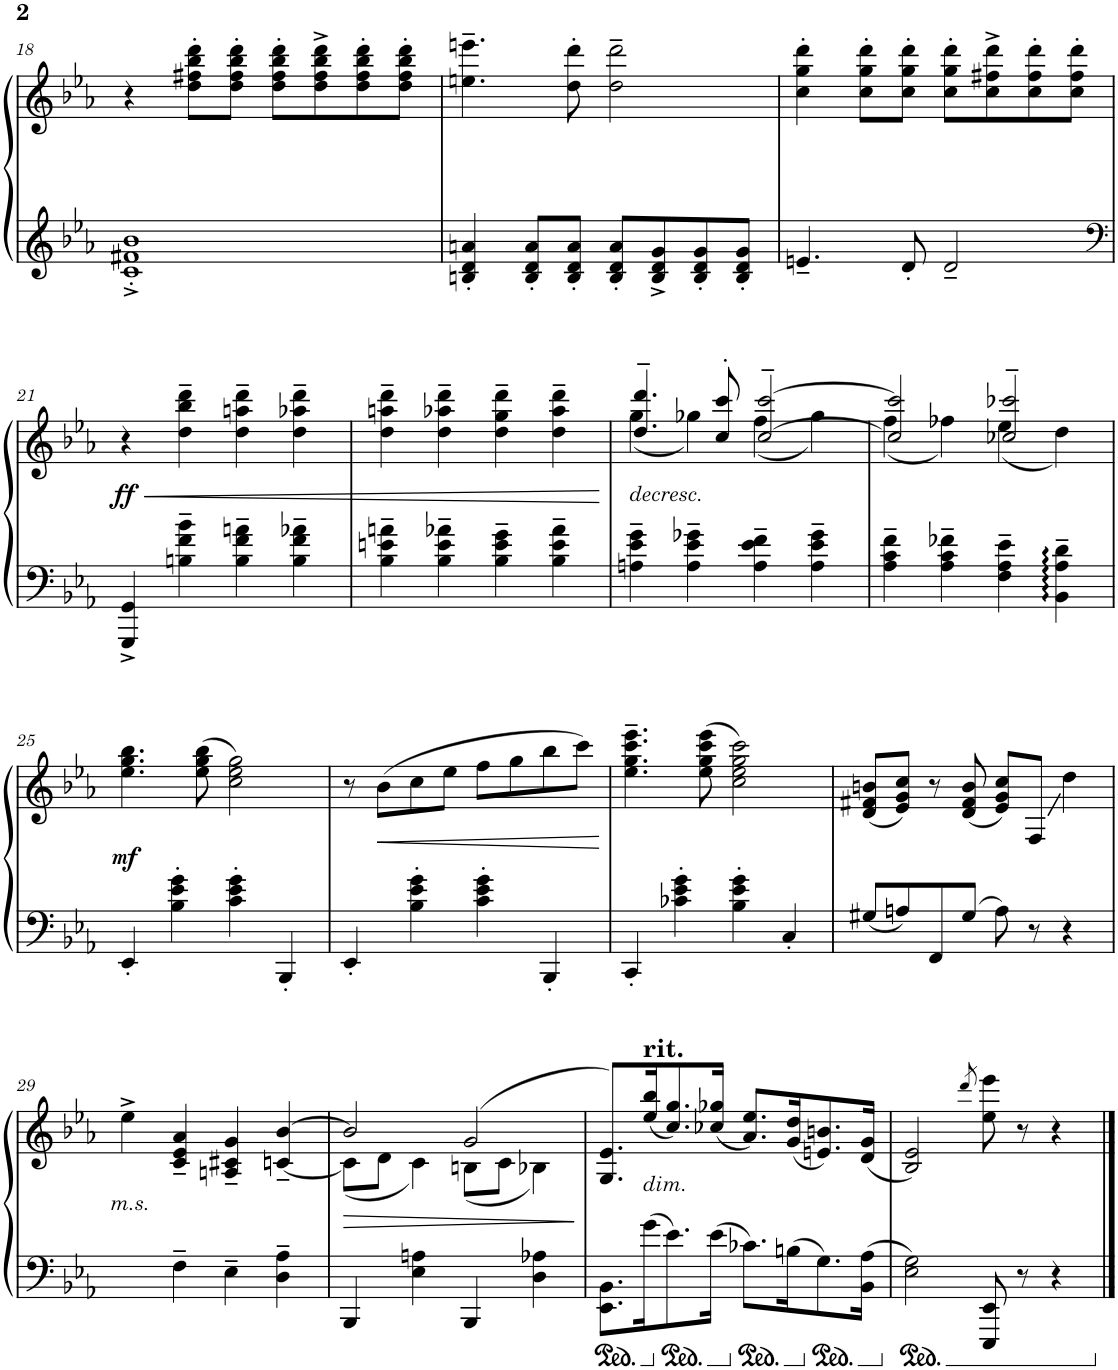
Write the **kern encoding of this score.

**kern	**kern	**dynam
*part1	*part1	*part1
*staff2	*staff1	*staff1/2
*I"Piano	*	*
*I'Pno.	*	*
!!LO:PB:g=z
*clefG2	*clefG2	*
*k[b-e-a-]	*k[b-e-a-]	*
*M2/2	*M2/2	*
*met(c|)	*met(c|)	*
=18	=18	=18
1c'^ 1f#X'^ 1b-'^	4r	.
.	8dd\' 8ff#X\' 8bb-\' 8ddd\'L	.
.	8dd\' 8ff#\' 8bb-\' 8ddd\'J	.
.	8dd\' 8ff#\' 8bb-\' 8ddd\'L	.
.	8dd\^ 8ff#\^ 8bb-\^ 8ddd\^	.
.	8dd\' 8ff#\' 8bb-\' 8ddd\'	.
.	8dd\' 8ff#\' 8bb-\' 8ddd\'J	.
=19	=19	=19
4Bn/' 4d/' 4an/'	4.een\~ 4.eeen\~	.
8B/' 8d/' 8a/'L	.	.
8B/' 8d/' 8a/'J	8dd\' 8ddd\'	.
8B/' 8d/' 8a/'L	2dd\~ 2ddd\~	.
8B/^ 8d/^ 8g/^	.	.
8B/' 8d/' 8g/'	.	.
8B/' 8d/' 8g/'J	.	.
=20	=20	=20
4.en~/	4cc\' 4gg\' 4ddd\'	.
.	8cc\' 8gg\' 8ddd\'L	.
8d'/	8cc\' 8gg\' 8ddd\'J	.
2d~/	8cc\' 8gg\' 8ddd\'L	.
.	8cc\^ 8ff#X\^ 8ddd\^	.
.	8cc\' 8ff#\' 8ddd\'	.
.	8cc\' 8ff#\' 8ddd\'J	.
!!LO:LB:g=z
=21	=21	=21
*clefF4	*	*
!	!	!LO:HP:b
!	!	!LO:DY:n=1:b
4GGG/^ 4GG/^	4r	< ff
4Bn\~ 4f\~ 4b-\~	4dd\~ 4bb-\~ 4ddd\~	.
4B\~ 4f\~ 4an\~	4dd\~ 4aan\~ 4ddd\~	.
4B\~ 4f\~ 4a-X\~	4dd\~ 4aa-X\~ 4ddd\~	.
=22	=22	=22
4B-\~ 4en\~ 4an\~	4dd\~ 4aan\~ 4ddd\~	.
4B-\~ 4e\~ 4a-X\~	4dd\~ 4aa-X\~ 4ddd\~	.
4B-\~ 4e\~ 4g\~	4dd\~ 4gg\~ 4ddd\~	.
4B-\~ 4e\~ 4a-\~	4dd\~ 4aa-\~ 4ddd\~	.
.	.	[
=23	=23	=23
*	*^	*
!	!LO:TX:b:i:t=decresc.	!	!
4An\~ 4e-\~ 4g\~	4.dd/~ 4.ddd/~	(4gg\	.
4A\~ 4e-\~ 4g-X\~	.	4gg-X\)	.
.	8cc/' 8ccc/'	.	.
4A\~ 4e-\~ 4f\~	[2cc/~ [2ccc/~	(4ff\	.
4A\~ 4e-\~ 4g-\~	.	4gg-\)	.
=24	=24	=24	=24
4A-\~ 4c\~ 4f\~	2cc/] 2ccc/]	(4ff\	.
4A-\~ 4c\~ 4f-X\~	.	4ff-X\)	.
4F\~ 4A-\~ 4e-\~	2cc-X/~ 2ccc-X/~	(4ee-\	.
4BB-\:~ 4A-\:~ 4d\:~	.	4dd\)	.
!!LO:LB:g=z
=25	=25	=25	=25
!	!	!	!LO:DY:b
*	*v	*v	*
4EE-'/	4.ee-\ 4.gg\ 4.bb-\	mf
4B-\' 4e-\' 4g\'	.	.
.	(8ee-\ 8gg\ 8bb-\	.
4c\' 4e-\' 4g\'	2cc\ 2ee-\ 2gg\)	.
4BBB-'/	.	.
=26	=26	=26
4EE-'/	8r	.
!	!	!LO:HP:b
.	(8b-\L	<
4B-\' 4e-\' 4g\'	8cc\	.
.	8ee-\J	.
4c\' 4e-\' 4g\'	8ff\L	.
.	8gg\	.
4BBB-'/	8bb-\	.
.	8ccc\J)	.
.	.	[
=27	=27	=27
4CC'/	4.ee-\~ 4.gg\~ 4.ccc\~ 4.eee-\~	.
4c-X\' 4e-\' 4g\'	.	.
.	(8ee-\ 8gg\ 8ccc\ 8eee-\	.
4B-\' 4e-\' 4g\'	2cc\ 2ee-\ 2gg\ 2ccc\)	.
4C'/	.	.
=28	=28	=28
8G#X/L	(8d/ 8f#X/ 8bn/L	.
8An/	8e-/ 8g/ 8cc/J)	.
8FF/	8r	.
8G#/J	(8d/ 8f#/ 8b/	.
8A\	8e-/ 8g/ 8cc/L)	.
8r	8F/J	.
4r	4dd\	.
!!LO:LB:g=z
=29	=29	=29
*	*^	*
!LO:TX:a:i:t=m.s.	!	!	!
4ryy	4ryy	4ee-^\	.
4F~\	4c/~ 4e-/~ 4a-/~	2.ryy	.
4E-~\	4An/~ 4c#X/~ 4g/~	.	.
4D\~ 4A-\~	[4cn/~ [4b-/~	.	.
=30	=30	=30	=30
!	!	!	!LO:HP:b
4BBB-/	2b-/]	(8c\L]	>
.	.	8d\J	.
4E-\ 4An\	.	4c\)	.
4BBB-/	(2g/	(8Bn\L	.
.	.	8c\J	.
4D\ 4A-X\	.	4B-X\)	.
*	*v	*v	*
.	.	]
=31	=31	=31
8.EE-\ 8.BB-\L	8.G/ 8.e-/L)	.
!	!LO:TX:a:t=rit.	!
!	!LO:TX:b:i:t=dim.	!
16g\K	(16ee-/ 16bb-/K	.
8.e-\	8.cc/ 8.gg/)	.
16e-\Jk	(16cc-X/ 16gg-X/Jk	.
8.c-X\L	8.a-/ 8.ee-/L)	.
16Bn\K	(16g/ 16dd/K	.
8.G\	8.en/ 8.bn/)	.
16BB-\ 16A-\Jk	(16d/ 16g/Jk	.
=32	=32	=32
2E-\ 2G\	2B-/ 2e-/)	.
.	8qddd/	.
8EEE-/ 8EE-/	8ee-\ 8eee-\	.
8r	8r	.
4r	4r	.
==	==	==
*-	*-	*-
